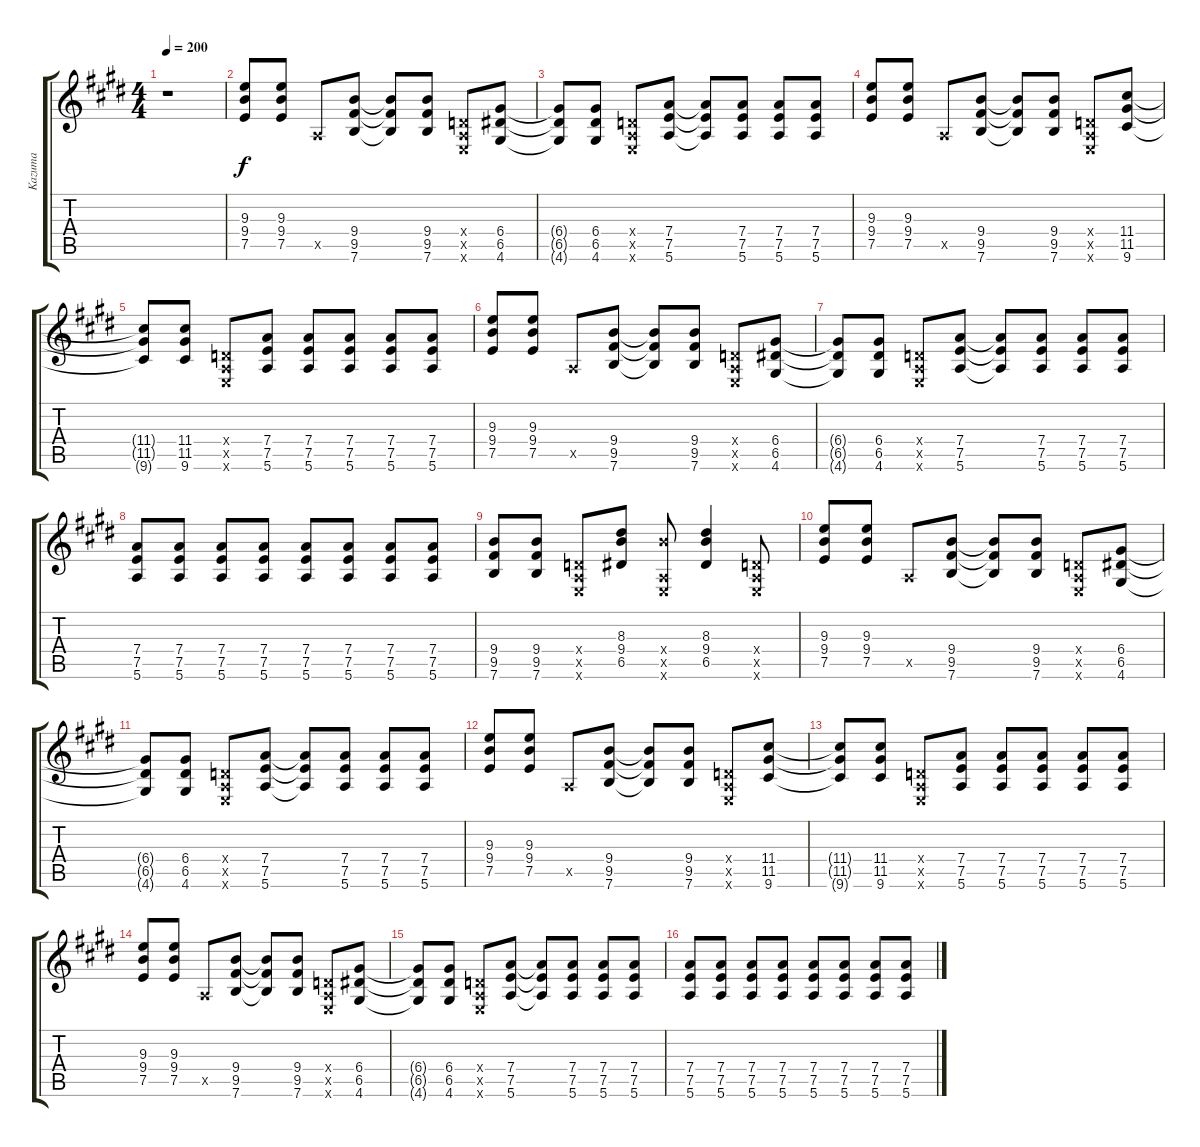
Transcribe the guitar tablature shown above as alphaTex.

\track ("Kazuma" "Kazuma") {instrument distortionguitar}
\staff {score tabs}
\tuning (E4 B3 G3 D3 A2 E2) {hide}
\ts (4 4)
\tempo 200
\clef g2
\ks e
r.1{dy f} |
(9.3 9.4 7.5).8 (9.3 9.4 7.5).8 0.5{x}.8 (9.4 9.5 7.6).8 (9.4{t} 9.5{t} 7.6{t}).8 (9.4 9.5 7.6).8 (0.4{x} 0.5{x} 0.6{x}).8 (6.4 6.5 4.6).8 |
(6.4{t} 6.5{t} 4.6{t}).8 (6.4 6.5 4.6).8 (0.4{x} 0.5{x} 0.6{x}).8 (7.4 7.5 5.6).8 (7.4{t} 7.5{t} 5.6{t}).8 (7.4 7.5 5.6).8 (7.4 7.5 5.6).8 (7.4 7.5 5.6).8 |
(9.3 9.4 7.5).8 (9.3 9.4 7.5).8 0.5{x}.8 (9.4 9.5 7.6).8 (9.4{t} 9.5{t} 7.6{t}).8 (9.4 9.5 7.6).8 (0.4{x} 0.5{x} 0.6{x}).8 (11.4 11.5 9.6).8 |
(11.4{t} 11.5{t} 9.6{t}).8 (11.4 11.5 9.6).8 (0.4{x} 0.5{x} 0.6{x}).8 (7.4 7.5 5.6).8 (7.4 7.5 5.6).8 (7.4 7.5 5.6).8 (7.4 7.5 5.6).8 (7.4 7.5 5.6).8 |
(9.3 9.4 7.5).8 (9.3 9.4 7.5).8 0.5{x}.8 (9.4 9.5 7.6).8 (9.4{t} 9.5{t} 7.6{t}).8 (9.4 9.5 7.6).8 (0.4{x} 0.5{x} 0.6{x}).8 (6.4 6.5 4.6).8 |
(6.4{t} 6.5{t} 4.6{t}).8 (6.4 6.5 4.6).8 (0.4{x} 0.5{x} 0.6{x}).8 (7.4 7.5 5.6).8 (7.4{t} 7.5{t} 5.6{t}).8 (7.4 7.5 5.6).8 (7.4 7.5 5.6).8 (7.4 7.5 5.6).8 |
(7.4 7.5 5.6).8 (7.4 7.5 5.6).8 (7.4 7.5 5.6).8 (7.4 7.5 5.6).8 (7.4 7.5 5.6).8 (7.4 7.5 5.6).8 (7.4 7.5 5.6).8 (7.4 7.5 5.6).8 |
(9.4 9.5 7.6).8 (9.4 9.5 7.6).8 (0.4{x} 0.5{x} 0.6{x}).8 (8.3 9.4 6.5).8 (9.4{x} 0.5{x} 0.6{x}).8 (8.3 9.4 6.5).4 (0.4{x} 0.5{x} 0.6{x}).8 |
(9.3 9.4 7.5).8 (9.3 9.4 7.5).8 0.5{x}.8 (9.4 9.5 7.6).8 (9.4{t} 9.5{t} 7.6{t}).8 (9.4 9.5 7.6).8 (0.4{x} 0.5{x} 0.6{x}).8 (6.4 6.5 4.6).8 |
(6.4{t} 6.5{t} 4.6{t}).8 (6.4 6.5 4.6).8 (0.4{x} 0.5{x} 0.6{x}).8 (7.4 7.5 5.6).8 (7.4{t} 7.5{t} 5.6{t}).8 (7.4 7.5 5.6).8 (7.4 7.5 5.6).8 (7.4 7.5 5.6).8 |
(9.3 9.4 7.5).8 (9.3 9.4 7.5).8 0.5{x}.8 (9.4 9.5 7.6).8 (9.4{t} 9.5{t} 7.6{t}).8 (9.4 9.5 7.6).8 (0.4{x} 0.5{x} 0.6{x}).8 (11.4 11.5 9.6).8 |
(11.4{t} 11.5{t} 9.6{t}).8 (11.4 11.5 9.6).8 (0.4{x} 0.5{x} 0.6{x}).8 (7.4 7.5 5.6).8 (7.4 7.5 5.6).8 (7.4 7.5 5.6).8 (7.4 7.5 5.6).8 (7.4 7.5 5.6).8 |
(9.3 9.4 7.5).8 (9.3 9.4 7.5).8 0.5{x}.8 (9.4 9.5 7.6).8 (9.4{t} 9.5{t} 7.6{t}).8 (9.4 9.5 7.6).8 (0.4{x} 0.5{x} 0.6{x}).8 (6.4 6.5 4.6).8 |
(6.4{t} 6.5{t} 4.6{t}).8 (6.4 6.5 4.6).8 (0.4{x} 0.5{x} 0.6{x}).8 (7.4 7.5 5.6).8 (7.4{t} 7.5{t} 5.6{t}).8 (7.4 7.5 5.6).8 (7.4 7.5 5.6).8 (7.4 7.5 5.6).8 |
(7.4 7.5 5.6).8 (7.4 7.5 5.6).8 (7.4 7.5 5.6).8 (7.4 7.5 5.6).8 (7.4 7.5 5.6).8 (7.4 7.5 5.6).8 (7.4 7.5 5.6).8 (7.4 7.5 5.6).8
